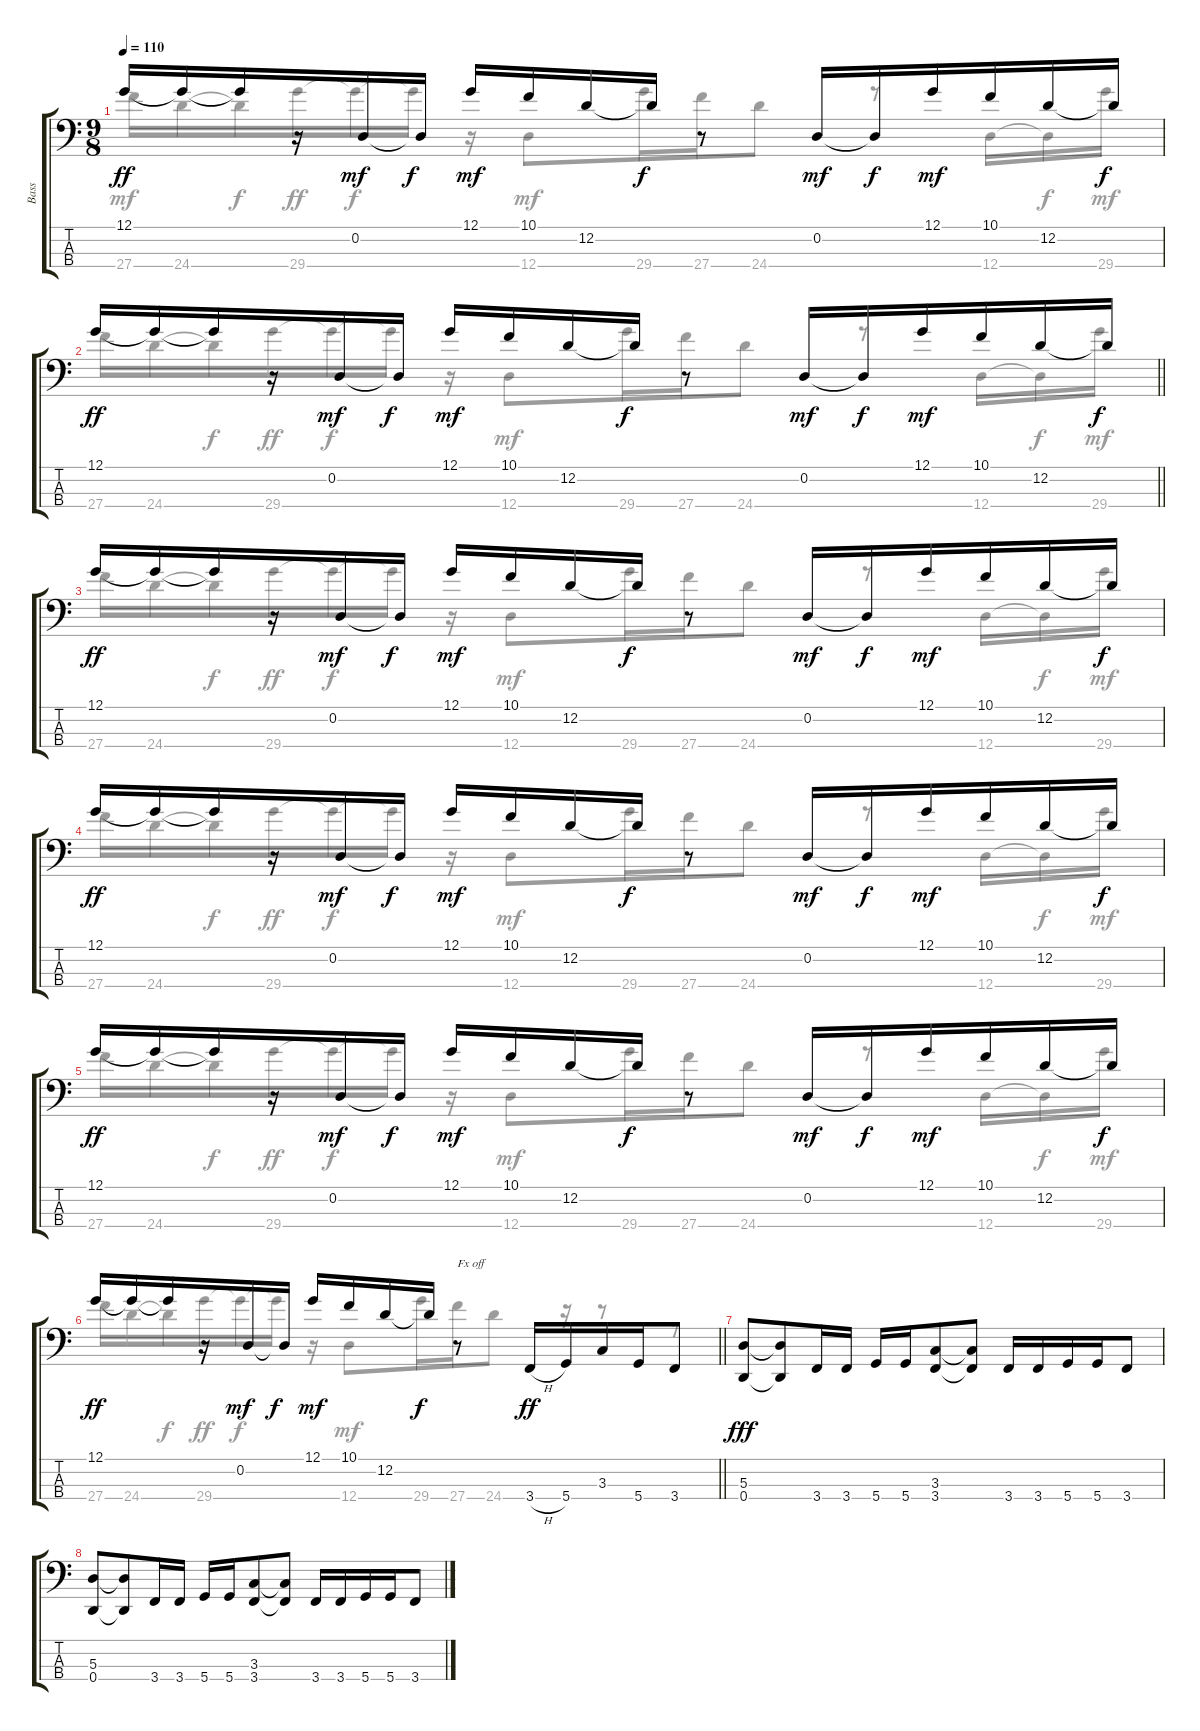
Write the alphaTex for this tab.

\track ("Bass" "Bass") {instrument electricbassfinger}
\staff {score tabs}
\tuning (G2 D2 A1 D1) {hide}
\voice
\ts (9 8)
\tempo 110
\clef f4
\ks c
12.1.16{dy ff} 12.1{t}.16 12.1{t}.16 r.16 0.2.16{dy mf} 0.2{t}.16{dy f} 12.1.16{dy mf} 10.1.16 12.2.16 12.2{t}.16{dy f} r.8 0.2.16{dy mf} 0.2{t}.16{dy f} 12.1.16{dy mf} 10.1.16 12.2.16 12.2{t}.16{dy f} |
\barLineRight lightlight
12.1.16{dy ff} 12.1{t}.16 12.1{t}.16 r.16 0.2.16{dy mf} 0.2{t}.16{dy f} 12.1.16{dy mf} 10.1.16 12.2.16 12.2{t}.16{dy f} r.8 0.2.16{dy mf} 0.2{t}.16{dy f} 12.1.16{dy mf} 10.1.16 12.2.16 12.2{t}.16{dy f} |
12.1.16{dy ff} 12.1{t}.16 12.1{t}.16 r.16 0.2.16{dy mf} 0.2{t}.16{dy f} 12.1.16{dy mf} 10.1.16 12.2.16 12.2{t}.16{dy f} r.8 0.2.16{dy mf} 0.2{t}.16{dy f} 12.1.16{dy mf} 10.1.16 12.2.16 12.2{t}.16{dy f} |
12.1.16{dy ff} 12.1{t}.16 12.1{t}.16 r.16 0.2.16{dy mf} 0.2{t}.16{dy f} 12.1.16{dy mf} 10.1.16 12.2.16 12.2{t}.16{dy f} r.8 0.2.16{dy mf} 0.2{t}.16{dy f} 12.1.16{dy mf} 10.1.16 12.2.16 12.2{t}.16{dy f} |
12.1.16{dy ff} 12.1{t}.16 12.1{t}.16 r.16 0.2.16{dy mf} 0.2{t}.16{dy f} 12.1.16{dy mf} 10.1.16 12.2.16 12.2{t}.16{dy f} r.8 0.2.16{dy mf} 0.2{t}.16{dy f} 12.1.16{dy mf} 10.1.16 12.2.16 12.2{t}.16{dy f} |
\barLineRight lightlight
12.1.16{dy ff} 12.1{t}.16 12.1{t}.16 r.16 0.2.16{dy mf} 0.2{t}.16{dy f} 12.1.16{dy mf} 10.1.16 12.2.16 12.2{t}.16{dy f} r.8{txt "Fx off"} 3.4{h}.16{dy ff} 5.4.16 3.3.16 5.4.16 3.4.8 |
\section ("" "")
(5.3 0.4).8{dy fff} (5.3{t} 0.4{t}).8 3.4.16 3.4.16 5.4.16 5.4.16 (3.3 3.4).8 (3.3{t} 3.4{t}).8 3.4.16 3.4.16 5.4.16 5.4.16 3.4.8 |
(5.3 0.4).8 (5.3{t} 0.4{t}).8 3.4.16 3.4.16 5.4.16 5.4.16 (3.3 3.4).8 (3.3{t} 3.4{t}).8 3.4.16 3.4.16 5.4.16 5.4.16 3.4.8
\voice
\clef f4
\ottava regular
\simile none
\ks c
27.4.16{dy mf} 24.4.16 24.4{t}.16{dy f} 29.4.16{dy ff} 29.4{t}.16{dy f} 29.4{t}.16 r.16 12.4.8{dy mf} 29.4.16 27.4.16 24.4.8 r.8 12.4.16 12.4{t}.16{dy f} 29.4.16{dy mf} |
\barLineRight lightlight
27.4.16 24.4.16 24.4{t}.16{dy f} 29.4.16{dy ff} 29.4{t}.16{dy f} 29.4{t}.16 r.16 12.4.8{dy mf} 29.4.16 27.4.16 24.4.8 r.8 12.4.16 12.4{t}.16{dy f} 29.4.16{dy mf} |
27.4.16 24.4.16 24.4{t}.16{dy f} 29.4.16{dy ff} 29.4{t}.16{dy f} 29.4{t}.16 r.16 12.4.8{dy mf} 29.4.16 27.4.16 24.4.8 r.8 12.4.16 12.4{t}.16{dy f} 29.4.16{dy mf} |
27.4.16 24.4.16 24.4{t}.16{dy f} 29.4.16{dy ff} 29.4{t}.16{dy f} 29.4{t}.16 r.16 12.4.8{dy mf} 29.4.16 27.4.16 24.4.8 r.8 12.4.16 12.4{t}.16{dy f} 29.4.16{dy mf} |
27.4.16 24.4.16 24.4{t}.16{dy f} 29.4.16{dy ff} 29.4{t}.16{dy f} 29.4{t}.16 r.16 12.4.8{dy mf} 29.4.16 27.4.16 24.4.8 r.8 12.4.16 12.4{t}.16{dy f} 29.4.16{dy mf} |
\barLineRight lightlight
27.4.16 24.4.16 24.4{t}.16{dy f} 29.4.16{dy ff} 29.4{t}.16{dy f} 29.4{t}.16 r.16 12.4.8{dy mf} 29.4.16 27.4.16 24.4.8 r.16 r.8 r.8 |
|
